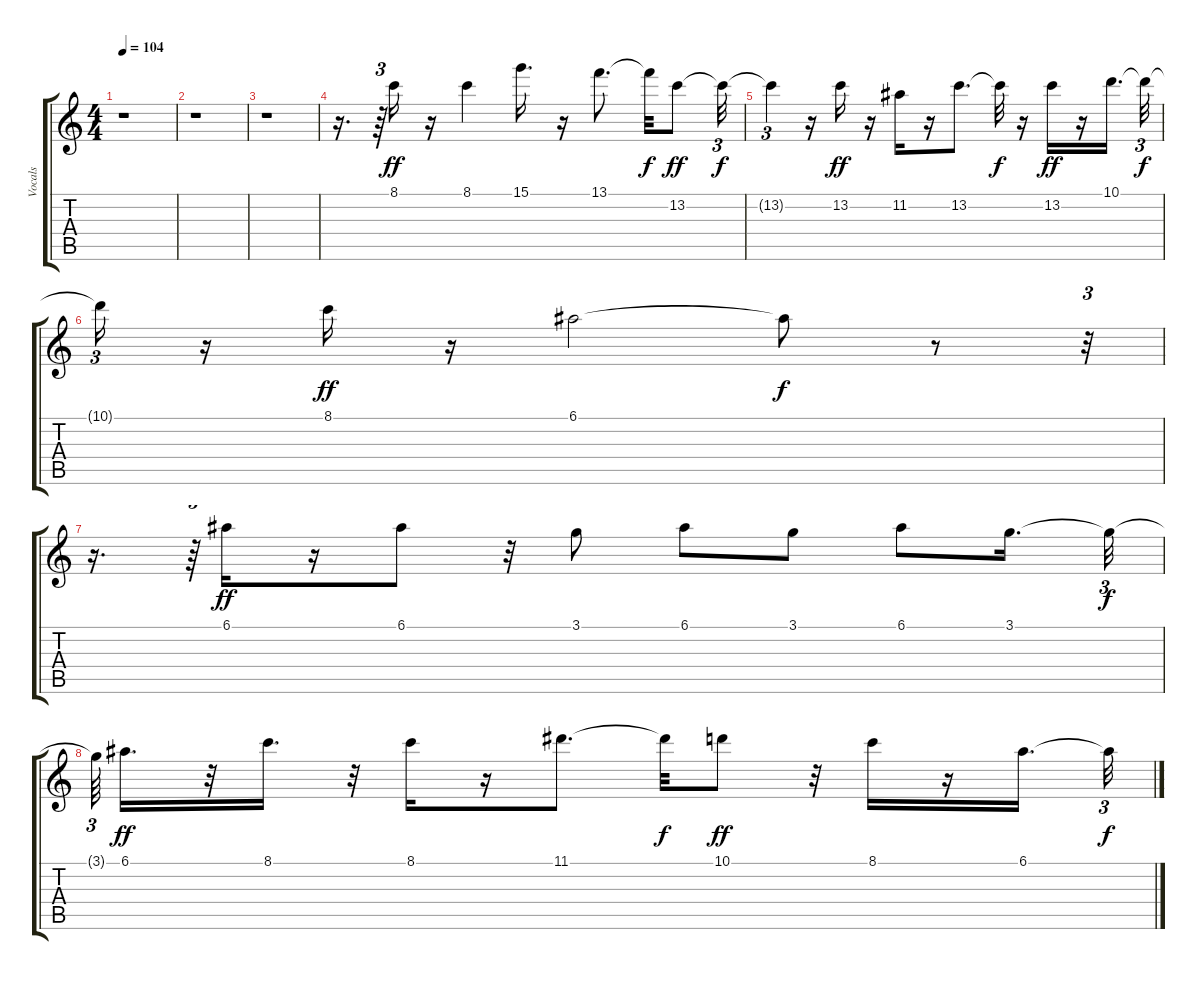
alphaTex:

\track ("Vocals" "Vocals") {instrument acousticguitarnylon}
\staff {score tabs}
\tuning (E4 B3 G3 D3 A2 E2) {hide}
\ts (4 4)
\tempo 104
\clef g2
\ks c
r.1{dy f} |
r.1 |
r.1 |
r.16{d} r.64{tu (3 2)} 8.1.16{dy ff} r.16 8.1.4 15.1.16{d} r.16 13.1.8{d} 13.1{t}.32{dy f} 13.2.8{dy ff} 13.2{t}.32{tu (3 2) dy f} |
13.2{t}.4{tu (3 2)} r.16 13.2.16{dy ff} r.16 11.2.16 r.16 13.2.8{d} 13.2{t}.32{dy f} r.16 13.2.16{dy ff} r.16 10.1.16{d} 10.1{t}.32{tu (3 2) dy f} |
10.1{t}.16{tu (3 2)} r.16 8.1.16{dy ff} r.16 6.1.2 6.1{t}.8{dy f} r.8 r.32{tu (3 2)} |
r.16{d} r.64{tu (3 2)} 6.1.16{dy ff} r.16 6.1.8 r.32 3.1.8 6.1.8 3.1.8 6.1.8 3.1.16{d} 3.1{t}.32{tu (3 2) dy f} |
3.1{t}.64{tu (3 2)} 6.1.16{d dy ff} r.32 8.1.16{d} r.32 8.1.16 r.16 11.1.8{d} 11.1{t}.32{dy f} 10.1.8{dy ff} r.32 8.1.16 r.16 6.1.16{d} 6.1{t}.32{tu (3 2) dy f}
